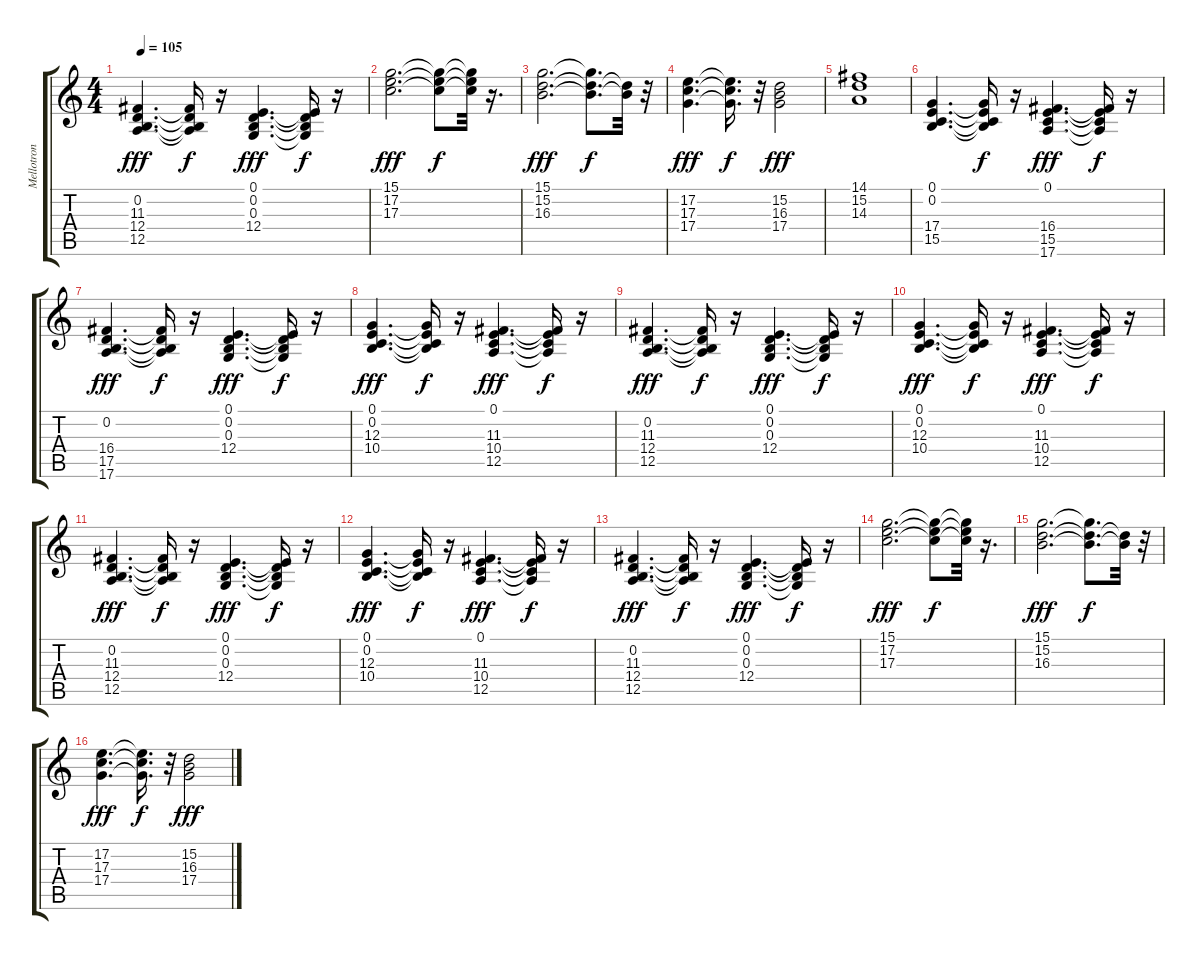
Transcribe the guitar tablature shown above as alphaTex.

\track ("Mellotron (strings)" "Mellotron ") {instrument stringensemble1}
\staff {score tabs}
\tuning (E4 B3 G3 D3 A2 E2) {hide}
\ts (4 4)
\tempo 105
\clef g2
\ks c
(0.2 11.3 12.4 12.5).4{d dy fff} (0.2{t} 11.3{t} 12.4{t} 12.5{t}).16{dy f} r.16 (0.1 0.2 0.3 12.4).4{d dy fff} (0.1{t} 0.2{t} 0.3{t} 12.4{t}).16{dy f} r.16 |
(15.1 17.2 17.3).2{d dy fff volume 10} (15.1{t} 17.2{t} 17.3{t}).8{dy f} (15.1{t} 17.2{t} 17.3{t}).32 r.16{d} |
(15.1 15.2 16.3).2{d dy fff} (15.1{t} 15.2{t} 16.3{t}).8{d dy f} (15.2{t} 16.3{t}).32 r.32 |
(17.2 17.3 17.4).4{d dy fff} (17.2{t} 17.3{t} 17.4{t}).16{d dy f} r.32 (15.2 16.3 17.4).2{dy fff} |
(14.1 15.2 14.3).1 |
(0.1 0.2 17.4 15.5).4{d volume 8} (0.1{t} 0.2{t} 17.4{t} 15.5{t}).16{dy f} r.16 (0.1 16.4 15.5 17.6).4{d dy fff} (0.1{t} 16.4{t} 15.5{t} 17.6{t}).16{dy f} r.16 |
(0.2 16.4 17.5 17.6).4{d dy fff} (0.2{t} 16.4{t} 17.5{t} 17.6{t}).16{dy f} r.16 (0.1 0.2 0.3 12.4).4{d dy fff} (0.1{t} 0.2{t} 0.3{t} 12.4{t}).16{dy f} r.16 |
(0.1 0.2 12.3 10.4).4{d dy fff} (0.1{t} 0.2{t} 12.3{t} 10.4{t}).16{dy f} r.16 (0.1 11.3 10.4 12.5).4{d dy fff} (0.1{t} 11.3{t} 10.4{t} 12.5{t}).16{dy f} r.16 |
(0.2 11.3 12.4 12.5).4{d dy fff} (0.2{t} 11.3{t} 12.4{t} 12.5{t}).16{dy f} r.16 (0.1 0.2 0.3 12.4).4{d dy fff} (0.1{t} 0.2{t} 0.3{t} 12.4{t}).16{dy f} r.16 |
(0.1 0.2 12.3 10.4).4{d dy fff} (0.1{t} 0.2{t} 12.3{t} 10.4{t}).16{dy f} r.16 (0.1 11.3 10.4 12.5).4{d dy fff} (0.1{t} 11.3{t} 10.4{t} 12.5{t}).16{dy f} r.16 |
(0.2 11.3 12.4 12.5).4{d dy fff} (0.2{t} 11.3{t} 12.4{t} 12.5{t}).16{dy f} r.16 (0.1 0.2 0.3 12.4).4{d dy fff} (0.1{t} 0.2{t} 0.3{t} 12.4{t}).16{dy f} r.16 |
(0.1 0.2 12.3 10.4).4{d dy fff} (0.1{t} 0.2{t} 12.3{t} 10.4{t}).16{dy f} r.16 (0.1 11.3 10.4 12.5).4{d dy fff} (0.1{t} 11.3{t} 10.4{t} 12.5{t}).16{dy f} r.16 |
(0.2 11.3 12.4 12.5).4{d dy fff} (0.2{t} 11.3{t} 12.4{t} 12.5{t}).16{dy f} r.16 (0.1 0.2 0.3 12.4).4{d dy fff} (0.1{t} 0.2{t} 0.3{t} 12.4{t}).16{dy f} r.16 |
(15.1 17.2 17.3).2{d dy fff volume 10} (15.1{t} 17.2{t} 17.3{t}).8{dy f} (15.1{t} 17.2{t} 17.3{t}).32 r.16{d} |
(15.1 15.2 16.3).2{d dy fff} (15.1{t} 15.2{t} 16.3{t}).8{d dy f} (15.2{t} 16.3{t}).32 r.32 |
(17.2 17.3 17.4).4{d dy fff} (17.2{t} 17.3{t} 17.4{t}).16{d dy f} r.32 (15.2 16.3 17.4).2{dy fff}
